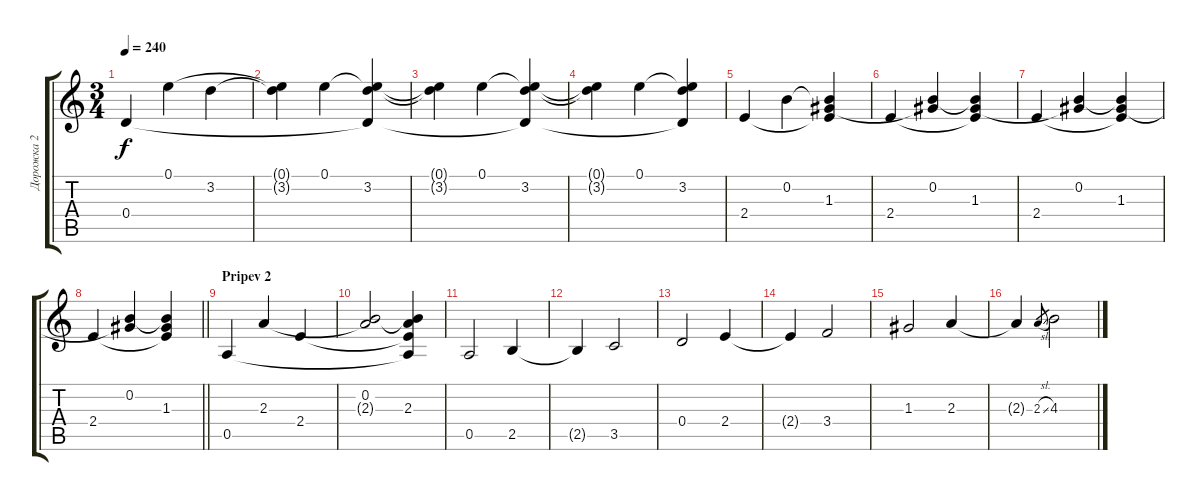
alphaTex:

\track ("Дорожка 2" "Дорожка 2") {instrument acousticguitarsteel}
\staff {score tabs}
\tuning (E4 B3 G3 D3 A2 E2) {hide}
\ts (3 4)
\tempo 240
\clef g2
\ks c
0.4.4{dy f} 0.1.4 3.2.4 |
(0.1{t} 3.2{t}).4 0.1.4 (0.1{t} 3.2 0.4{t}).4 |
(0.1{t} 3.2{t}).4 0.1.4 (0.1{t} 3.2 0.4{t}).4 |
(0.1{t} 3.2{t}).4 0.1.4 (0.1{t} 3.2 0.4{t}).4 |
2.4.4 0.2.4 (0.2{t} 1.3 2.4{t}).4 |
2.4.4 (0.2 1.3{t}).4 (0.2{t} 1.3 2.4{t}).4 |
2.4.4 (0.2 1.3{t}).4 (0.2{t} 1.3 2.4{t}).4 |
\barLineRight lightlight
2.4.4 (0.2 1.3{t}).4 (0.2{t} 1.3 2.4{t}).4 |
\section ("" "Pripev 2")
0.5.4 2.3.4 2.4.4 |
(0.2 2.3{t}).2 (0.2{t} 2.3 2.4{t} 0.5{t}).4 |
0.5.2 2.5.4 |
2.5{t}.4 3.5.2 |
0.4.2 2.4.4 |
2.4{t}.4 3.4.2 |
1.3.2 2.3.4 |
2.3{t}.4 2.3{sl}.8{gr} 4.3.2
